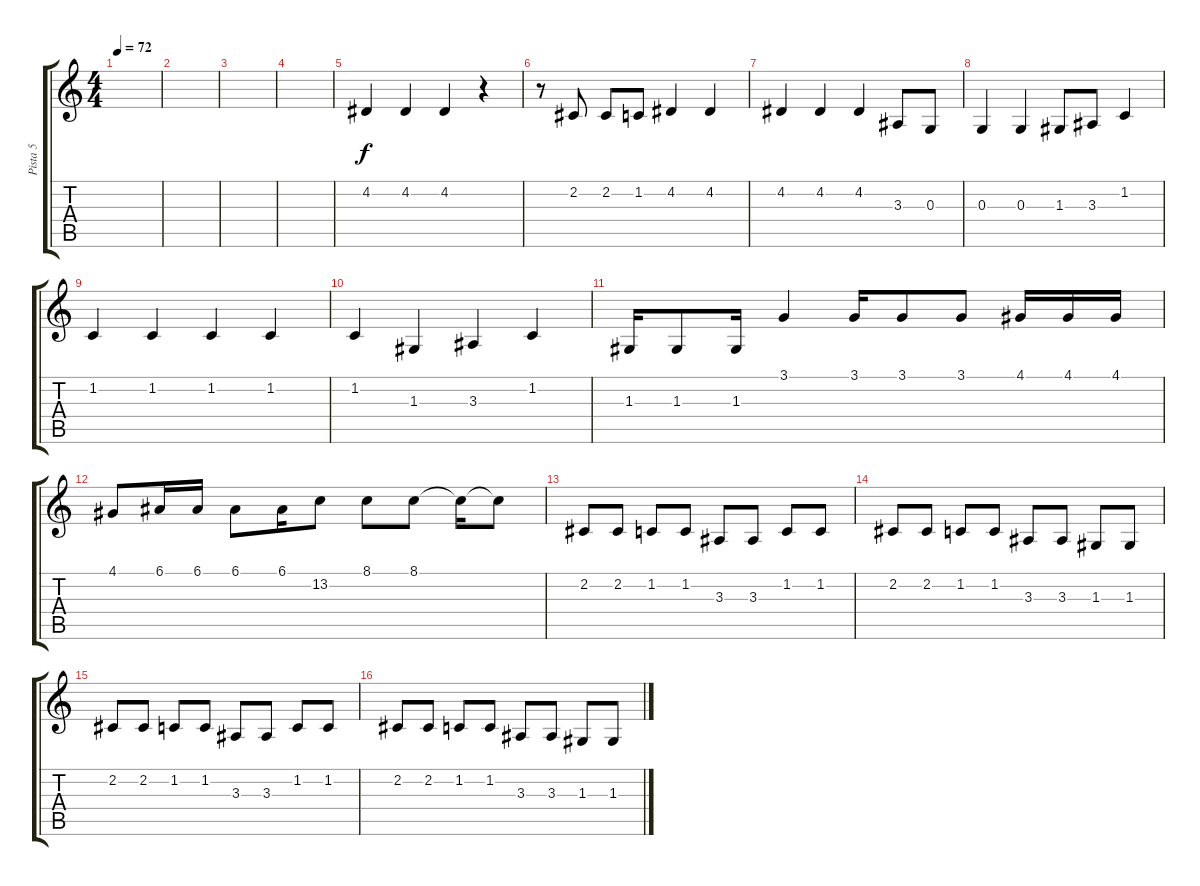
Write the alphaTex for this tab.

\track ("Pista 5" "Pista 5") {instrument altosax}
\staff {score tabs}
\tuning (E4 B3 G3 D3 A2 E2) {hide}
\ts (4 4)
\tempo 72
\clef g2
\ks c
|
|
|
|
4.2.4 4.2.4 4.2.4 r.4 |
r.8 2.2.8 2.2.8 1.2.8 4.2.4 4.2.4 |
4.2.4 4.2.4 4.2.4 3.3.8 0.3.8 |
0.3.4 0.3.4 1.3.8 3.3.8 1.2.4 |
1.2.4 1.2.4 1.2.4 1.2.4 |
1.2.4 1.3.4 3.3.4 1.2.4 |
1.3.16 1.3.8 1.3.16 3.1.4 3.1.16 3.1.8 3.1.8 4.1.16 4.1.16 4.1.16 |
4.1.8 6.1.16 6.1.16 6.1.8 6.1.16 13.2.8 8.1.8 8.1.8 8.1{t}.16 8.1{t}.8 |
2.2.8 2.2.8 1.2.8 1.2.8 3.3.8 3.3.8 1.2.8 1.2.8 |
2.2.8 2.2.8 1.2.8 1.2.8 3.3.8 3.3.8 1.3.8 1.3.8 |
2.2.8 2.2.8 1.2.8 1.2.8 3.3.8 3.3.8 1.2.8 1.2.8 |
2.2.8 2.2.8 1.2.8 1.2.8 3.3.8 3.3.8 1.3.8 1.3.8
